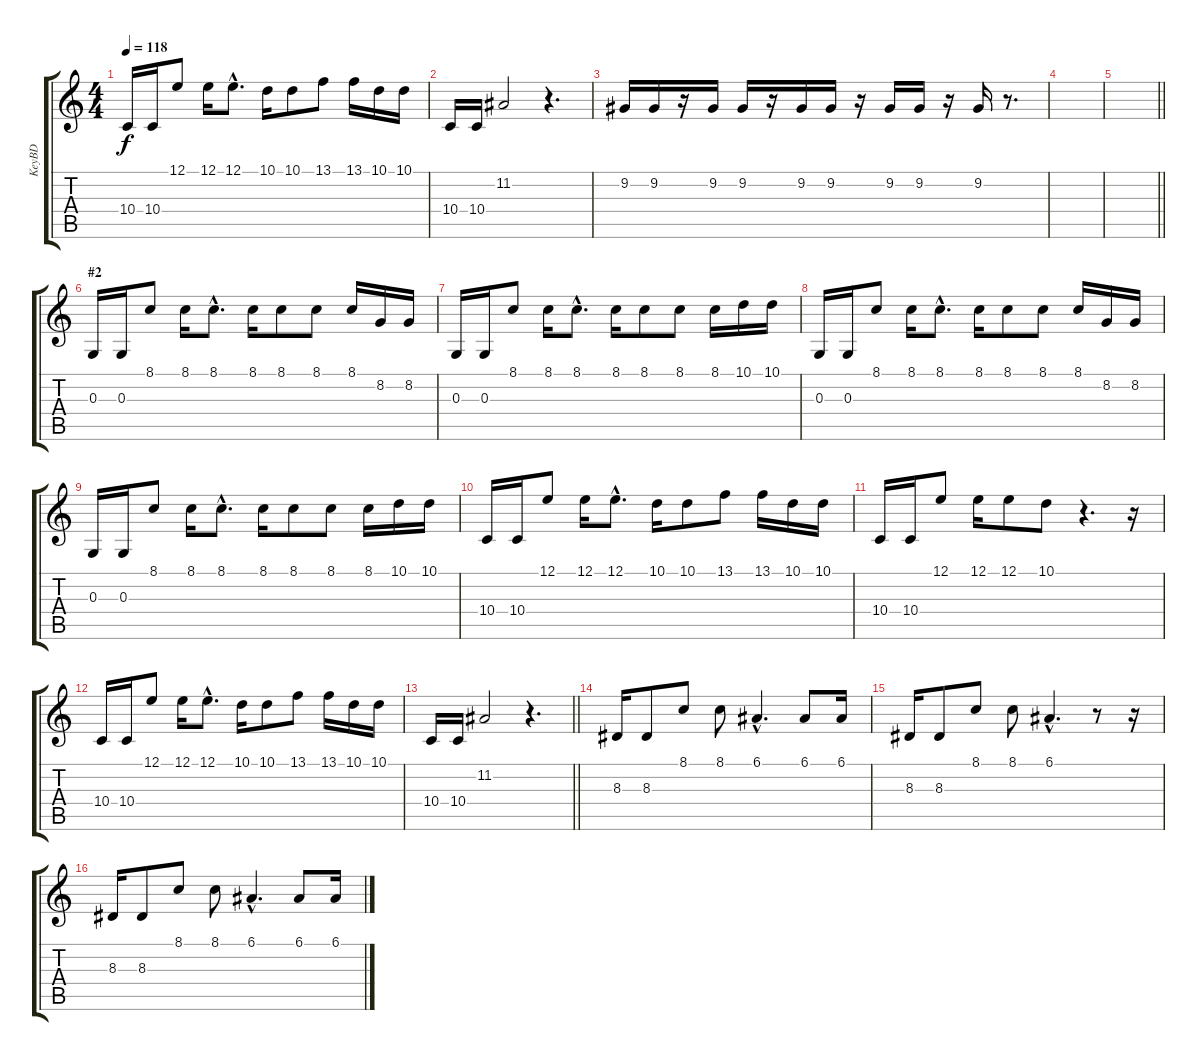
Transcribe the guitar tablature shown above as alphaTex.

\track ("KeyBD" "KeyBD") {instrument lead8bassandlead}
\staff {score tabs}
\tuning (E4 B3 G3 D3 A2 E2) {hide}
\ts (4 4)
\tempo 118
\clef g2
\ks c
10.4.16{dy f} 10.4.16 12.1.8 12.1.16 12.1{hac}.8{d} 10.1.16 10.1.8 13.1.8 13.1.16 10.1.16 10.1.16 |
10.4.16 10.4.16 11.2.2 r.4{d} |
9.2.16 9.2.16 r.16 9.2.16 9.2.16 r.16 9.2.16 9.2.16 r.16 9.2.16 9.2.16 r.16 9.2.16 r.8{d} |
|
\barLineRight lightlight
|
\section ("" "#2")
0.3.16 0.3.16 8.1.8 8.1.16 8.1{hac}.8{d} 8.1.16 8.1.8 8.1.8 8.1.16 8.2.16 8.2.16 |
0.3.16 0.3.16 8.1.8 8.1.16 8.1{hac}.8{d} 8.1.16 8.1.8 8.1.8 8.1.16 10.1.16 10.1.16 |
0.3.16 0.3.16 8.1.8 8.1.16 8.1{hac}.8{d} 8.1.16 8.1.8 8.1.8 8.1.16 8.2.16 8.2.16 |
0.3.16 0.3.16 8.1.8 8.1.16 8.1{hac}.8{d} 8.1.16 8.1.8 8.1.8 8.1.16 10.1.16 10.1.16 |
10.4.16 10.4.16 12.1.8 12.1.16 12.1{hac}.8{d} 10.1.16 10.1.8 13.1.8 13.1.16 10.1.16 10.1.16 |
10.4.16 10.4.16 12.1.8 12.1.16 12.1.8 10.1.8 r.4{d} r.16 |
10.4.16 10.4.16 12.1.8 12.1.16 12.1{hac}.8{d} 10.1.16 10.1.8 13.1.8 13.1.16 10.1.16 10.1.16 |
\barLineRight lightlight
10.4.16 10.4.16 11.2.2 r.4{d} |
\section ("" " ")
8.3.16 8.3.8 8.1.8 8.1.8 6.1{hac}.4{d} 6.1.8 6.1.16 |
8.3.16 8.3.8 8.1.8 8.1.8 6.1{hac}.4{d} r.8 r.16 |
8.3.16 8.3.8 8.1.8 8.1.8 6.1{hac}.4{d} 6.1.8 6.1.16
